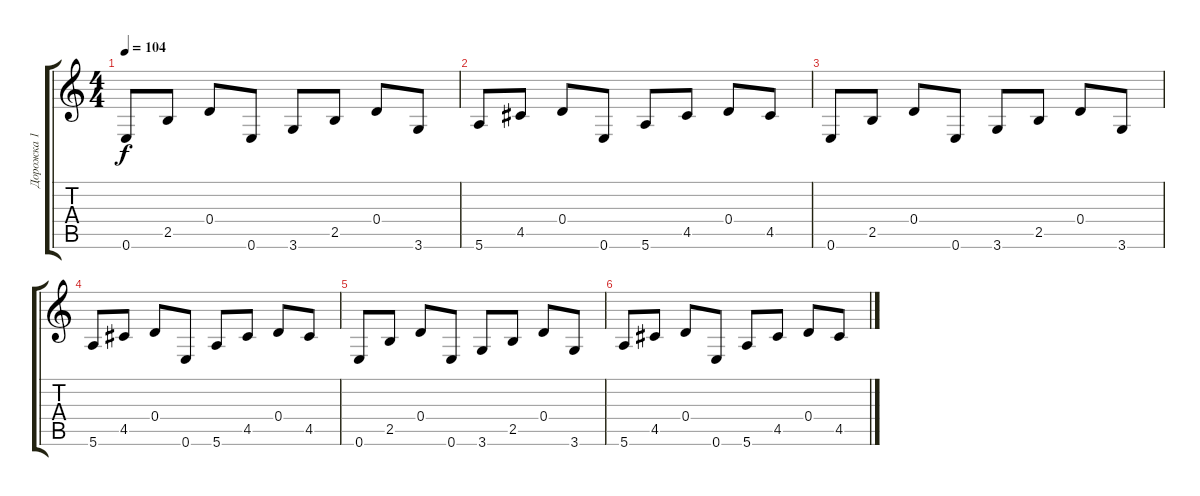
\track ("Дорожка 1" "Дорожка 1") {instrument electricguitarclean}
\staff {score tabs}
\tuning (E4 B3 G3 D3 A2 E2) {hide}
\ts (4 4)
\tempo 104
\clef g2
\ks c
0.6.8{dy f} 2.5.8 0.4.8 0.6.8 3.6.8 2.5.8 0.4.8 3.6.8 |
5.6.8 4.5.8 0.4.8 0.6.8 5.6.8 4.5.8 0.4.8 4.5.8 |
0.6.8 2.5.8 0.4.8 0.6.8 3.6.8 2.5.8 0.4.8 3.6.8 |
5.6.8 4.5.8 0.4.8 0.6.8 5.6.8 4.5.8 0.4.8 4.5.8 |
0.6.8 2.5.8 0.4.8 0.6.8 3.6.8 2.5.8 0.4.8 3.6.8 |
5.6.8 4.5.8 0.4.8 0.6.8 5.6.8 4.5.8 0.4.8 4.5.8
